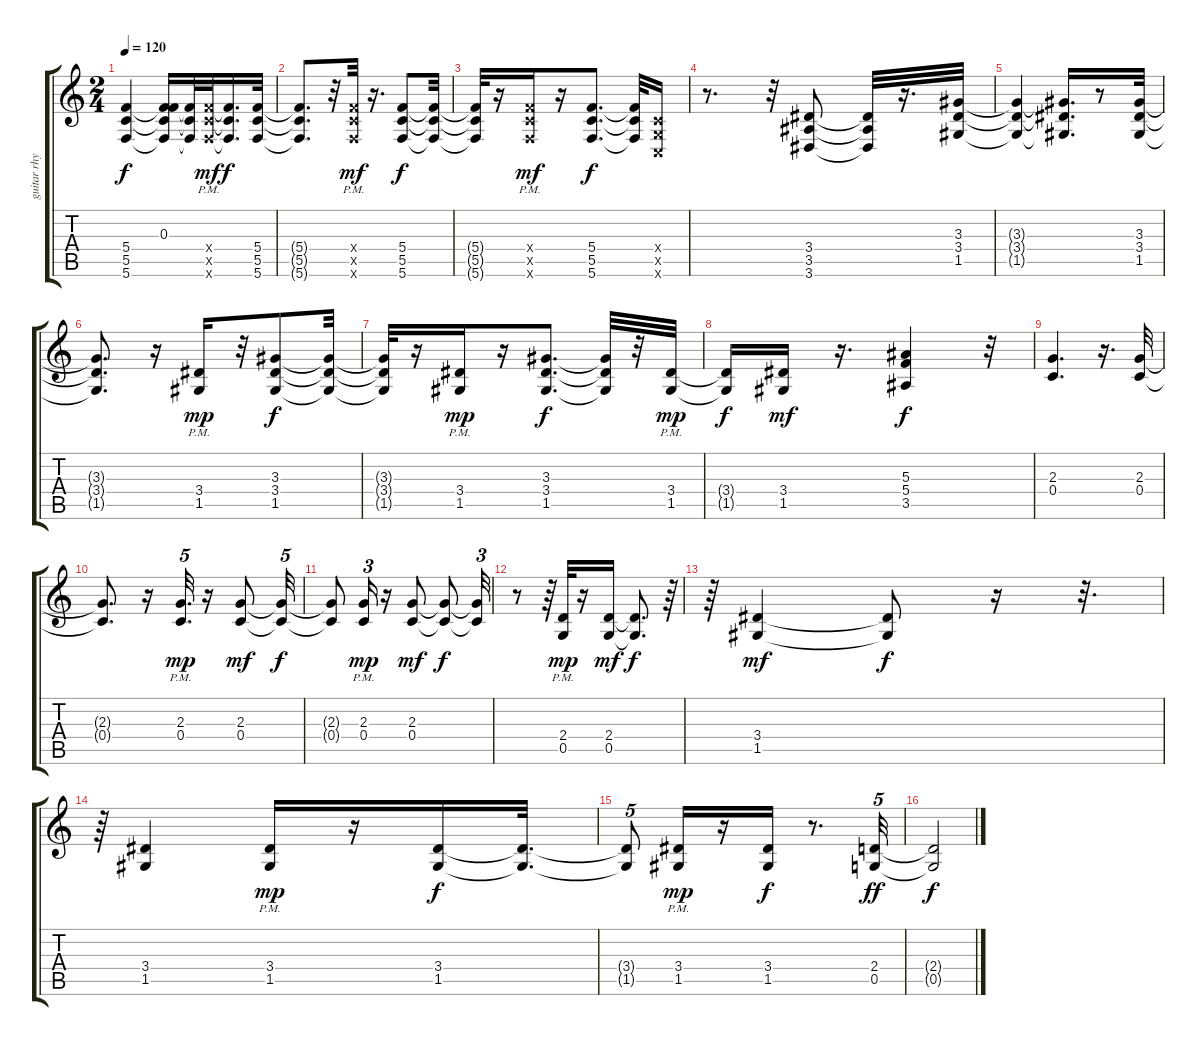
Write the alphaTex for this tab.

\track ("guitar rhythm" "guitar rhy") {instrument distortionguitar}
\staff {score tabs}
\tuning (D4 A3 F3 C3 G2 C2) {hide}
\ts (2 4)
\tempo 120
\clef g2
\ks c
(5.4 5.5 5.6).4{dy f} (0.3 5.4{t} 5.5{t} 5.6{t}).16 (5.4{t} 5.5{t} 5.6{t}).32 (5.4{pm x} 5.5{pm x} 5.6{pm x}).32{dy mf} (5.4{t} 5.5{t} 5.6{t}).16{d dy f} (5.4 5.5 5.6).32 |
(5.4{t} 5.5{t} 5.6{t}).8{d} r.32 (5.4{pm x} 5.5{pm x} 5.6{pm x}).32{dy mf} r.16{d} (5.4 5.5 5.6).8{dy f} (5.4{t} 5.5{t} 5.6{t}).32 |
(5.4{t} 5.5{t} 5.6{t}).32 r.16 (5.4{pm x} 5.5{pm x} 5.6{pm x}).16{dy mf} r.16 (5.4 5.5 5.6).8{d dy f} (5.4{t} 5.5{t} 5.6{t}).32 (0.4{x} 0.5{x} 0.6{x}).16 |
r.8{d} r.32 (3.4 3.5 3.6).8 (3.4{t} 3.5{t} 3.6{t}).32 r.16{d} (3.3 3.4 1.5).32 |
(3.3{t} 3.4{t} 1.5{t}).4 (3.3{t} 3.4{t} 1.5{t}).16{d} r.8 (3.3 3.4 1.5).32 |
(3.3{t} 3.4{t} 1.5{t}).8{d} r.16 (3.4{pm} 1.5{pm}).16{dy mp} r.32 (3.3 3.4 1.5).8{dy f} (3.3{t} 3.4{t} 1.5{t}).32 |
(3.3{t} 3.4{t} 1.5{t}).32 r.16 (3.4{pm} 1.5{pm}).16{dy mp} r.16 (3.3 3.4 1.5).8{d dy f} (3.3{t} 3.4{t} 1.5{t}).32 r.32 (3.4{pm} 1.5{pm}).32{dy mp} |
(3.4{t} 1.5{t}).16{dy f} (3.4 1.5).16{dy mf} r.16{d} (5.3 5.4 3.5).4{dy f} r.32 |
(2.3 0.4).4{d} r.16{d} (2.3 0.4).32 |
(2.3{t} 0.4{t}).8{d} r.16 (2.3 0.4{pm}).32{d tu (5 4) dy mp} r.16 (2.3 0.4).8{dy mf} (2.3{t} 0.4{t}).32{tu (5 4) dy f} |
(2.3{t} 0.4{t}).8 (2.3{pm} 0.4{pm}).16{tu (3 2) dy mp} r.16 (2.3 0.4).8{dy mf} (2.3{t} 0.4{t}).8{dy f} (2.3{t} 0.4{t}).32{tu (3 2)} |
r.8 r.64 (2.4{pm} 0.5{pm}).32{dy mp} r.16 (2.4 0.5).16{dy mf} (2.4{t} 0.5{t}).8{d dy f} r.64 |
r.64 (3.4 1.5).4{dy mf} (3.4{t} 1.5{t}).8{dy f} r.16 r.32{d} |
r.64 (3.4 1.5).4 (3.4{pm} 1.5{pm}).16{dy mp} r.16 (3.4 1.5).16{dy f} (3.4{t} 1.5{t}).32{d} |
(3.4{t} 1.5{t}).8{tu (5 4)} (3.4{pm} 1.5{pm}).16{dy mp} r.16 (3.4 1.5).16{dy f} r.8{d} (2.4 0.5).32{tu (5 4) dy ff} |
(2.4{t} 0.5{t}).2{dy f}
